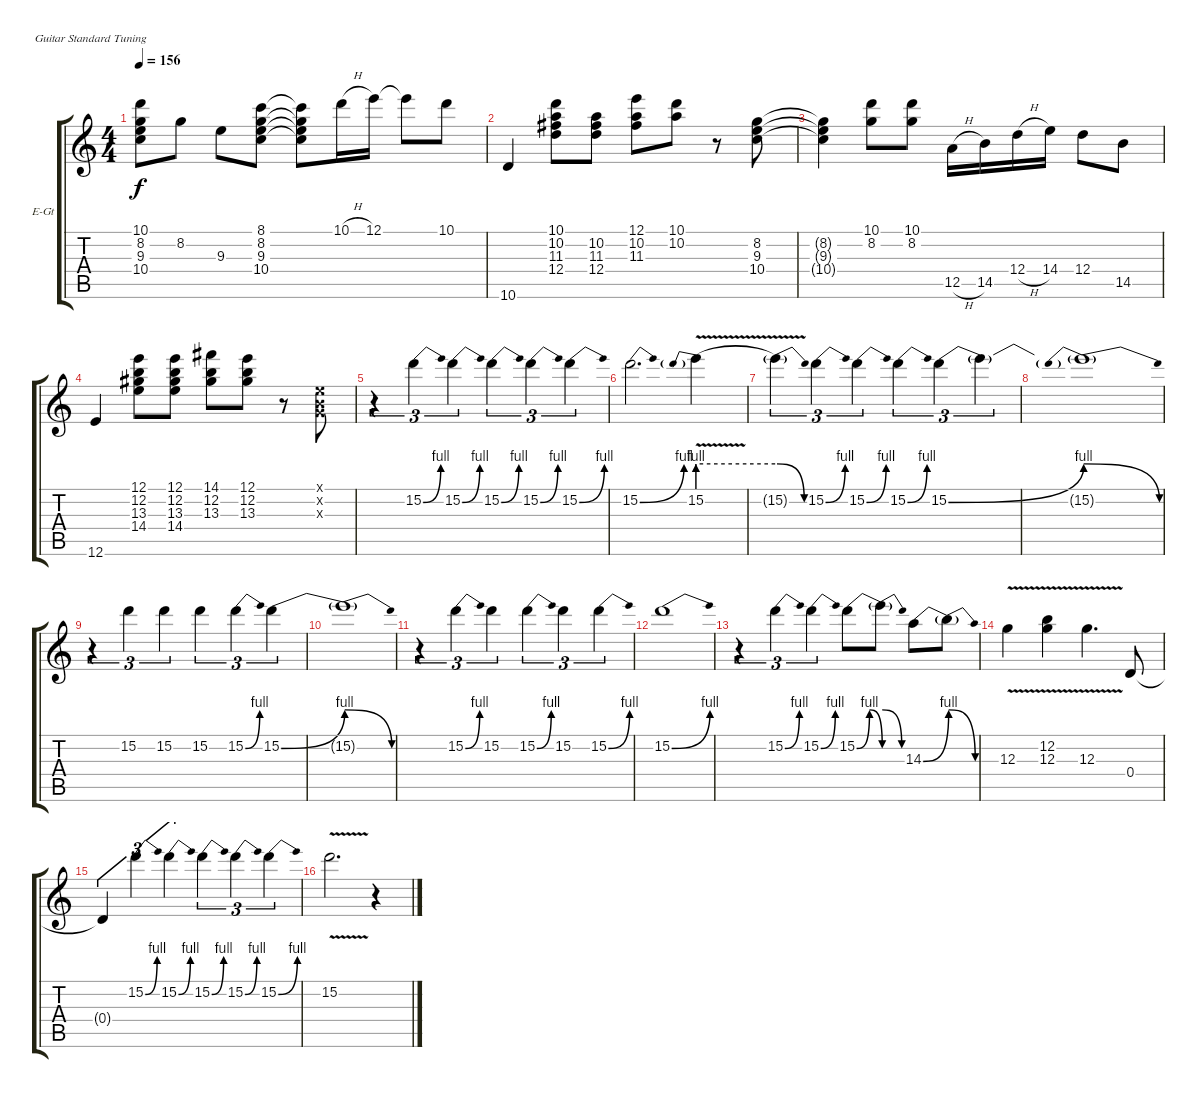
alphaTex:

\bracketExtendMode groupsimilarinstruments
\firstSystemTrackNameOrientation horizontal
\otherSystemsTrackNameOrientation horizontal
\track ("Jimi Hendrix" "E-Gt") {instrument overdrivenguitar}
\staff {score tabs}
\tuning (E4 B3 G3 D3 A2 E2)
\ts (4 4)
\tempo 156
\clef g2
\ks c
(10.1{t} 8.2{t} 9.3{t} 10.4{t}).8{dy f} 8.2.8 9.3.8 (8.1 8.2 9.3 10.4).8 (8.1{t} 8.2{t} 9.3{t} 10.4{t}).8 10.1{h}.16 12.1.16 12.1{t}.8 10.1.8 |
10.6.4 (10.1 10.2 11.3 12.4).8 (10.2 11.3 12.4).8 (12.1 10.2 11.3).8 (10.1 10.2).8 r.8 (8.2 9.3 10.4).8 |
(8.2{t} 9.3{t} 10.4{t}).4 (10.1 8.2).8 (10.1 8.2).8 12.5{h}.16 14.5.16 12.4{h}.16 14.4.16 12.4.8 14.5.8 |
12.6.4 (12.1 12.2 13.3 14.4).8 (12.1 12.2 13.3 14.4).8 (14.1 12.2 13.3).8 (12.1 12.2 13.3).8 r.8 (0.1{x} 0.2{x} 0.3{x}).8 |
r.4{tu (3 2)} 15.2{be (bend 0 0 60 4)}.4{tu (3 2)} 15.2{be (bend 0 0 60 4)}.4{tu (3 2)} 15.2{be (bend 0 0 60 4)}.4{tu (3 2)} 15.2{be (bend 0 0 60 4)}.4{tu (3 2)} 15.2{be (bend 0 0 60 4)}.4{tu (3 2)} |
15.2{be (bend 0 0 60 4)}.2{d} 15.2{be (prebend 0 4 60 4) v}.4 |
15.2{be (release 0 4 60 0) t}.4{tu (3 2)} 15.2{be (bend 0 0 60 4)}.4{tu (3 2)} 15.2{be (bend 0 0 60 4)}.4{tu (3 2)} 15.2{be (bend 0 0 60 4)}.4{tu (3 2)} 15.2{be (bend 0 0 60 4)}.4{tu (3 2)} 15.2{t}.4{tu (3 2)} |
15.2{be (prebendrelease 0 4 60 0) t}.1 |
r.4{tu (3 2)} 15.2.4{tu (3 2)} 15.2.4{tu (3 2)} 15.2.4{tu (3 2)} 15.2{be (bend 0 0 60 4)}.4{tu (3 2)} 15.2{be (bend 0 0 60 4)}.4{tu (3 2)} |
15.2{be (release 0 4 60 0) t}.1 |
r.4{tu (3 2)} 15.2{be (bend 0 0 60 4)}.4{tu (3 2)} 15.2.4{tu (3 2)} 15.2{be (bend 0 0 60 4)}.4{tu (3 2)} 15.2.4{tu (3 2)} 15.2{be (bend 0 0 60 4)}.4{tu (3 2)} |
15.2{be (bend 0 0 60 4)}.1 |
r.4{tu (3 2)} 15.2{be (bend 0 0 60 4)}.4{tu (3 2)} 15.2{be (bend 0 0 60 4)}.4{tu (3 2)} 15.2{be (bendrelease 0 0 30 4 30 4 60 0)}.8 15.2{be (release 0 4 60 0) t}.8 14.3{be (bend 0 0 60 4)}.8 14.3{be (release 0 4 60 0) t}.8 |
12.3{v}.4 (12.2{v} 12.3{v}).4 12.3{v}.4{d} 0.4.8 |
0.4{t}.4{tu (3 2)} 15.2{be (bend 0 0 60 4)}.4{tu (3 2)} 15.2{be (bend 0 0 60 4)}.4{tu (3 2)} 15.2{be (bend 0 0 60 4)}.4{tu (3 2)} 15.2{be (bend 0 0 60 4)}.4{tu (3 2)} 15.2{be (bend 0 0 60 4)}.4{tu (3 2)} |
15.2{v}.2{d} r.4
